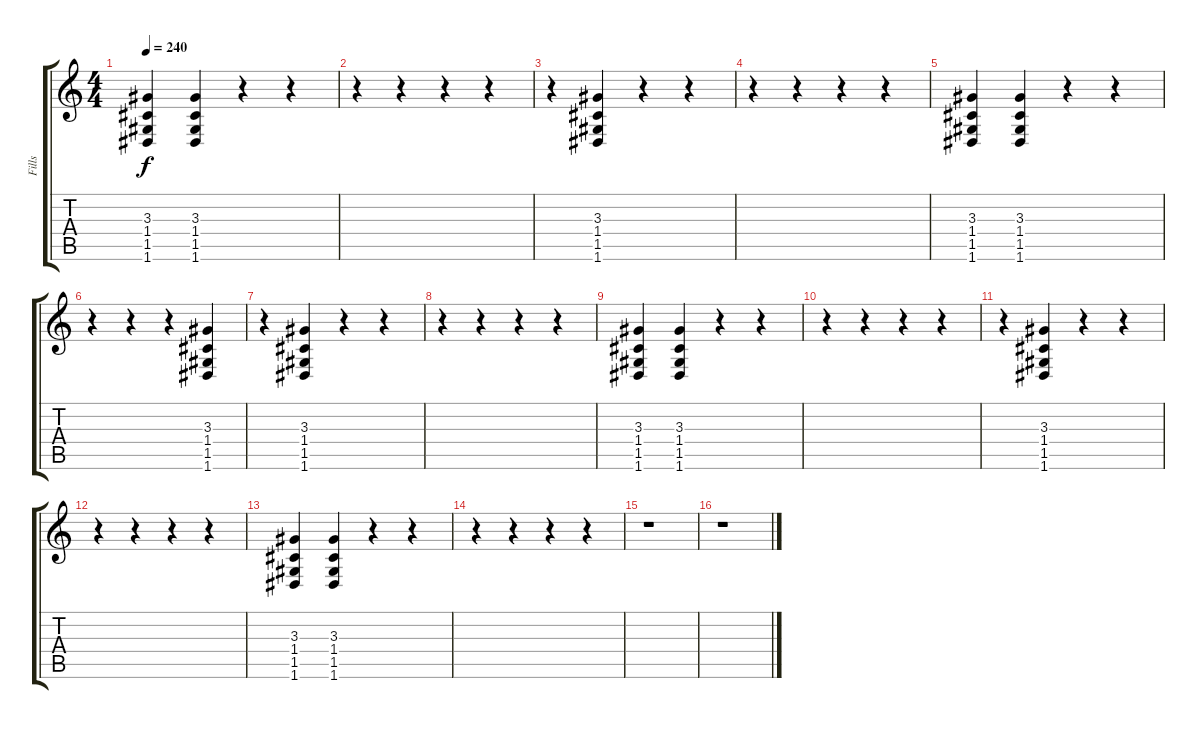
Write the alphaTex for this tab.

\track ("Fills" "Fills") {instrument distortionguitar}
\staff {score tabs}
\tuning (D4 A3 F3 C3 G2 D2) {hide}
\ts (4 4)
\tempo 240
\clef g2
\ks c
(3.3 1.4 1.5 1.6).4{dy f} (3.3 1.4 1.5 1.6).4 r.4 r.4 |
r.4 r.4 r.4 r.4 |
r.4 (3.3 1.4 1.5 1.6).4 r.4 r.4 |
r.4 r.4 r.4 r.4 |
(3.3 1.4 1.5 1.6).4 (3.3 1.4 1.5 1.6).4 r.4 r.4 |
r.4 r.4 r.4 (3.3 1.4 1.5 1.6).4 |
r.4 (3.3 1.4 1.5 1.6).4 r.4 r.4 |
r.4 r.4 r.4 r.4 |
(3.3 1.4 1.5 1.6).4 (3.3 1.4 1.5 1.6).4 r.4 r.4 |
r.4 r.4 r.4 r.4 |
r.4 (3.3 1.4 1.5 1.6).4 r.4 r.4 |
r.4 r.4 r.4 r.4 |
(3.3 1.4 1.5 1.6).4 (3.3 1.4 1.5 1.6).4 r.4 r.4 |
r.4 r.4 r.4 r.4 |
r.1 |
r.1
